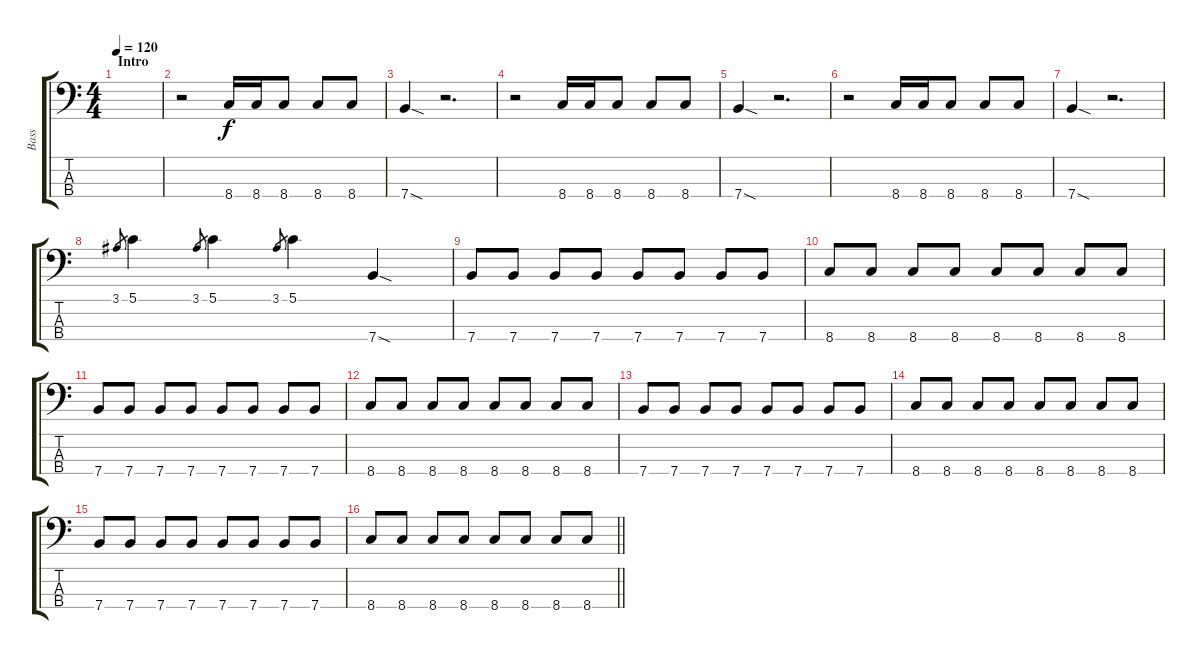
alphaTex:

\track ("Bass" "Bass") {instrument electricbassfinger}
\staff {score tabs}
\tuning (G2 D2 A1 E1) {hide}
\ts (4 4)
\section ("" "Intro")
\tempo 120
\clef f4
\ks c
|
r.2 8.4.16 8.4.16 8.4.8 8.4.8 8.4.8 |
7.4{sod}.4 r.2{d} |
r.2 8.4.16 8.4.16 8.4.8 8.4.8 8.4.8 |
7.4{sod}.4 r.2{d} |
r.2 8.4.16 8.4.16 8.4.8 8.4.8 8.4.8 |
7.4{sod}.4 r.2{d} |
3.1.8{gr} 5.1.4 3.1.8{gr} 5.1.4 3.1.8{gr} 5.1.4 7.4{sod}.4 |
7.4.8 7.4.8 7.4.8 7.4.8 7.4.8 7.4.8 7.4.8 7.4.8 |
8.4.8 8.4.8 8.4.8 8.4.8 8.4.8 8.4.8 8.4.8 8.4.8 |
7.4.8 7.4.8 7.4.8 7.4.8 7.4.8 7.4.8 7.4.8 7.4.8 |
8.4.8 8.4.8 8.4.8 8.4.8 8.4.8 8.4.8 8.4.8 8.4.8 |
7.4.8 7.4.8 7.4.8 7.4.8 7.4.8 7.4.8 7.4.8 7.4.8 |
8.4.8 8.4.8 8.4.8 8.4.8 8.4.8 8.4.8 8.4.8 8.4.8 |
7.4.8 7.4.8 7.4.8 7.4.8 7.4.8 7.4.8 7.4.8 7.4.8 |
\barLineRight lightlight
8.4.8 8.4.8 8.4.8 8.4.8 8.4.8 8.4.8 8.4.8 8.4.8
